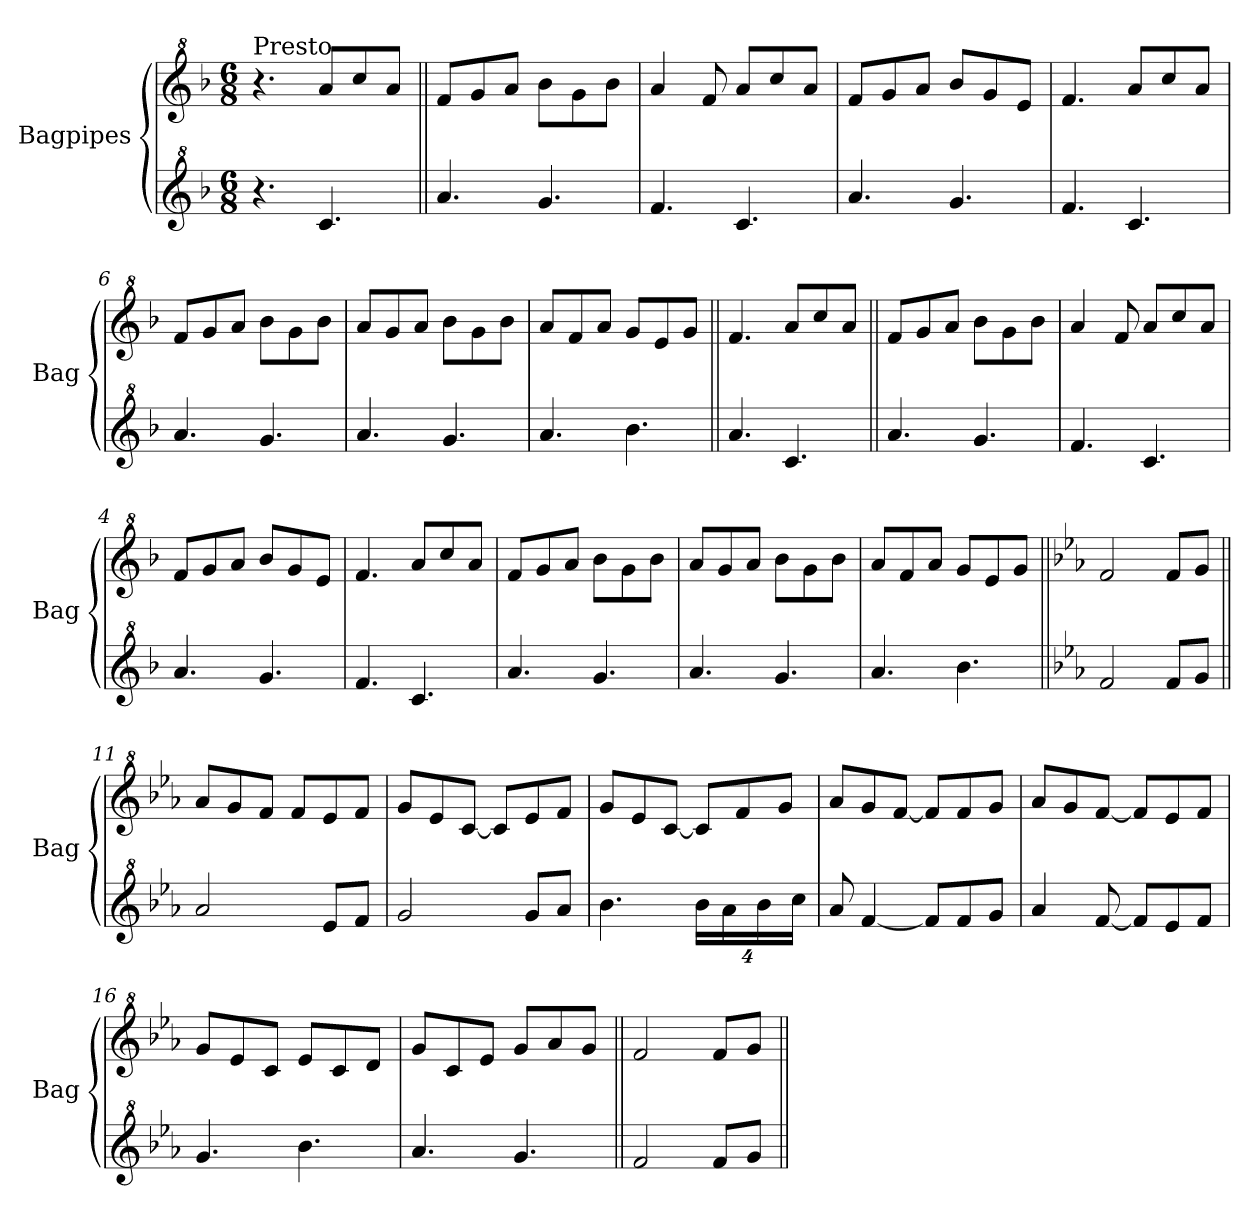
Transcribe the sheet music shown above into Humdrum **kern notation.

**kern	**kern
*part2	*part1
*staff2	*staff1
*I"Bagpipes	*I"Bagpipes
*I'Bag	*I'Bag
*clefG^2	*clefG^2
*k[b-]	*k[b-]
*F:	*F:
*M6/8	*M6/8
=1	=1
!	!LO:TX:a:t=Presto
4.r	4.r
4.cc/	8aa/L
.	8ccc/
.	8aa/J
=2||	=2||
4.aa/	8ff/L
.	8gg/
.	8aa/J
4.gg/	8bb-\L
.	8gg\
.	8bb-\J
=3	=3
4.ff/	4aa/
.	8ff/
4.cc/	8aa/L
.	8ccc/
.	8aa/J
=4	=4
4.aa/	8ff/L
.	8gg/
.	8aa/J
4.gg/	8bb-/L
.	8gg/
.	8ee/J
=5	=5
4.ff/	4.ff/
4.cc/	8aa/L
.	8ccc/
.	8aa/J
=6	=6
4.aa/	8ff/L
.	8gg/
.	8aa/J
4.gg/	8bb-\L
.	8gg\
.	8bb-\J
=7	=7
4.aa/	8aa/L
.	8gg/
.	8aa/J
4.gg/	8bb-\L
.	8gg\
.	8bb-\J
!!LO:LB:g=z
=8	=8
4.aa/	8aa/L
.	8ff/
.	8aa/J
4.bb-\	8gg/L
.	8ee/
.	8gg/J
=9||	=9||
4.aa/	4.ff/
4.cc/	8aa/L
.	8ccc/
.	8aa/J
=2||	=2||
4.aa/	8ff/L
.	8gg/
.	8aa/J
4.gg/	8bb-\L
.	8gg\
.	8bb-\J
=3	=3
4.ff/	4aa/
.	8ff/
4.cc/	8aa/L
.	8ccc/
.	8aa/J
=4	=4
4.aa/	8ff/L
.	8gg/
.	8aa/J
4.gg/	8bb-/L
.	8gg/
.	8ee/J
=5	=5
4.ff/	4.ff/
4.cc/	8aa/L
.	8ccc/
.	8aa/J
=6	=6
4.aa/	8ff/L
.	8gg/
.	8aa/J
4.gg/	8bb-\L
.	8gg\
.	8bb-\J
=7	=7
4.aa/	8aa/L
.	8gg/
.	8aa/J
4.gg/	8bb-\L
.	8gg\
.	8bb-\J
!!LO:LB:g=z
=8	=8
4.aa/	8aa/L
.	8ff/
.	8aa/J
4.bb-\	8gg/L
.	8ee/
.	8gg/J
=10||	=10||
*k[b-e-a-]	*k[b-e-a-]
*E-:	*E-:
2ff/	2ff/
8ff/L	8ff/L
8gg/J	8gg/J
=11||	=11||
2aa-/	8aa-/L
.	8gg/
.	8ff/J
.	8ff/L
8ee-/L	8ee-/
8ff/J	8ff/J
=12	=12
2gg/	8gg/L
.	8ee-/
.	[8cc/J
.	8cc/L]
8gg/L	8ee-/
8aa-/J	8ff/J
=13	=13
4.bb-\	8gg/L
.	8ee-/
.	[8cc/J
*Xbrackettup	*
32%3bb-\L	8cc/L]
32%3aa-\	.
.	8ff/
32%3bb-\	.
.	8gg/J
32%3ccc\J	.
=14	=14
8aa-/	8aa-/L
[4ff/	8gg/
.	[8ff/J
8ff/L]	8ff/L]
8ff/	8ff/
8gg/J	8gg/J
!!LO:LB:g=z
=15	=15
4aa-/	8aa-/L
.	8gg/
[8ff/	[8ff/J
8ff/L]	8ff/L]
8ee-/	8ee-/
8ff/J	8ff/J
=16	=16
4.gg/	8gg/L
.	8ee-/
.	8cc/J
4.bb-\	8ee-/L
.	8cc/
.	8dd/J
=17	=17
4.aa-/	8gg/L
.	8cc/
.	8ee-/J
4.gg/	8gg/L
.	8aa-/
.	8gg/J
=18||	=18||
2ff/	2ff/
8ff/L	8ff/L
8gg/J	8gg/J
=||	=||
*-	*-
